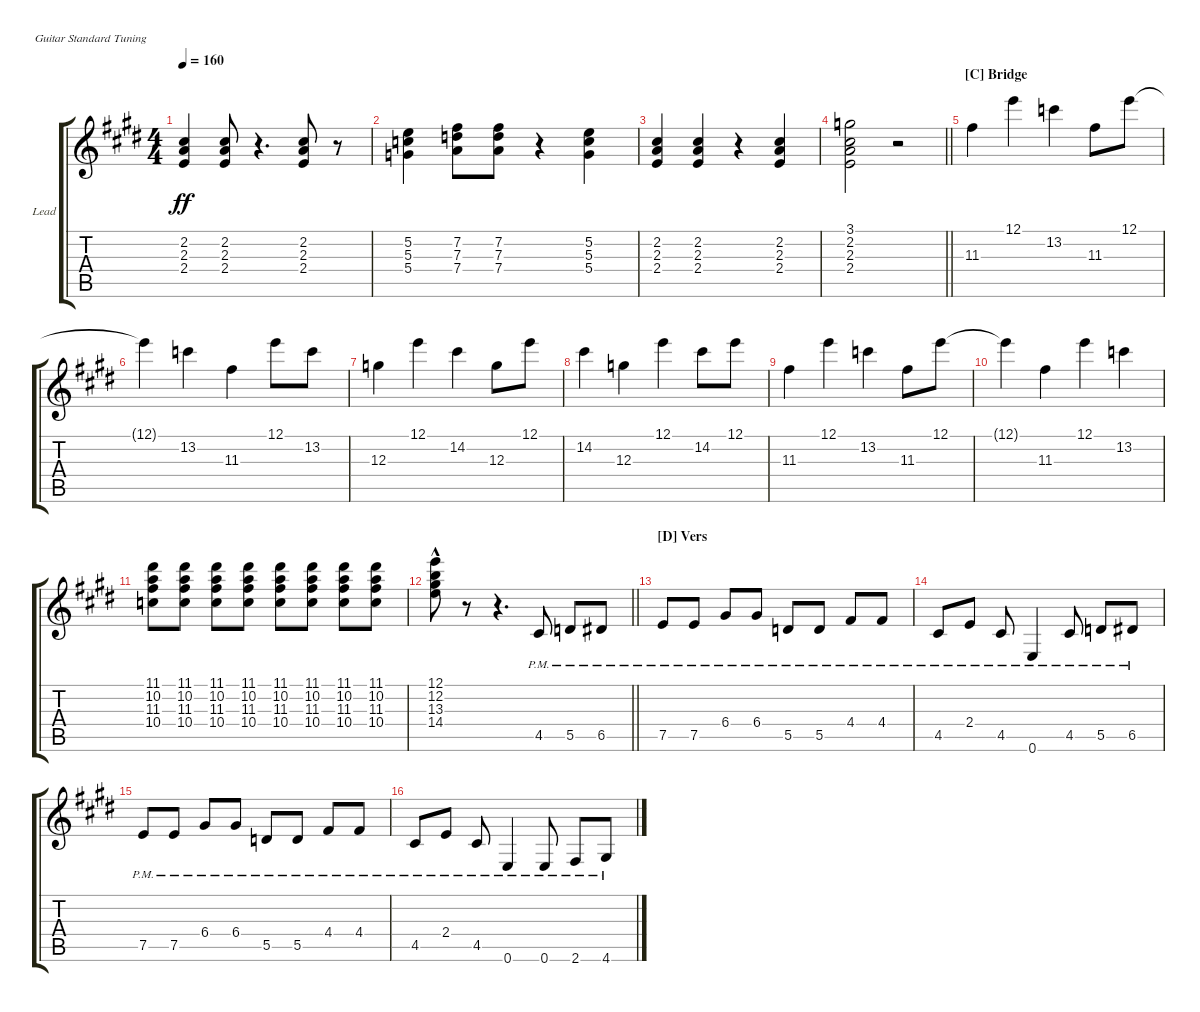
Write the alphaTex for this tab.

\defaultSystemsLayout 4
\bracketExtendMode groupsimilarinstruments
\firstSystemTrackNameOrientation horizontal
\otherSystemsTrackNameOrientation horizontal
\track ("Lead Guitar" "Lead") {instrument acousticguitarsteel}
\staff {score tabs}
\tuning (E4 B3 G3 D3 A2 E2)
\ts (4 4)
\tempo 160
\clef g2
\ks e
(2.2 2.3 2.4).4{dy ff} (2.2 2.3 2.4).8 r.4{d} (2.2 2.3 2.4).8 r.8 |
(5.2 5.3 5.4).4 (7.4 7.3 7.2).8 (7.2 7.3 7.4).8 r.4 (5.2 5.3 5.4).4 |
(2.2 2.3 2.4).4 (2.4 2.3 2.2).4 r.4 (2.4 2.3 2.2).4 |
\barLineRight lightlight
(2.2 2.3 2.4 3.1).2 r.2 |
\section ("C" "Bridge")
11.3.4 12.1.4 13.2.4 11.3.8 12.1.8 |
12.1{t}.4 13.2.4 11.3.4 12.1.8 13.2.8 |
12.3.4 12.1.4 14.2.4 12.3.8 12.1.8 |
14.2.4 12.3.4 12.1.4 14.2.8 12.1.8 |
11.3.4 12.1.4 13.2.4 11.3.8 12.1.8 |
12.1{t}.4 11.3.4 12.1.4 13.2.4 |
(11.1 10.2 11.3 10.4).8 (10.2 11.1 11.3 10.4).8 (11.1 10.2 11.3 10.4).8 (10.2 11.1 11.3 10.4).8 (11.1 10.2 11.3 10.4).8 (10.2 11.1 11.3 10.4).8 (11.1 10.2 11.3 10.4).8 (10.2 11.1 11.3 10.4).8 |
\barLineRight lightlight
(12.1 12.2 13.3 14.4{hac}).8 r.8 r.4{d} 4.5{pm}.8 5.5{pm}.8 6.5{pm}.8 |
\section ("D" "Vers")
7.5{pm}.8 7.5{pm}.8 6.4{pm}.8 6.4{pm}.8 5.5{pm}.8 5.5{pm}.8 4.4{pm}.8 4.4{pm}.8 |
4.5{pm}.8 2.4{pm}.8 4.5{pm}.8 0.6{pm}.4 4.5{pm}.8 5.5{pm}.8 6.5{pm}.8 |
7.5{pm}.8 7.5{pm}.8 6.4{pm}.8 6.4{pm}.8 5.5{pm}.8 5.5{pm}.8 4.4{pm}.8 4.4{pm}.8 |
4.5{pm}.8 2.4{pm}.8 4.5{pm}.8 0.6{pm}.4 0.6{pm}.8 2.6{pm}.8 4.6{pm}.8
